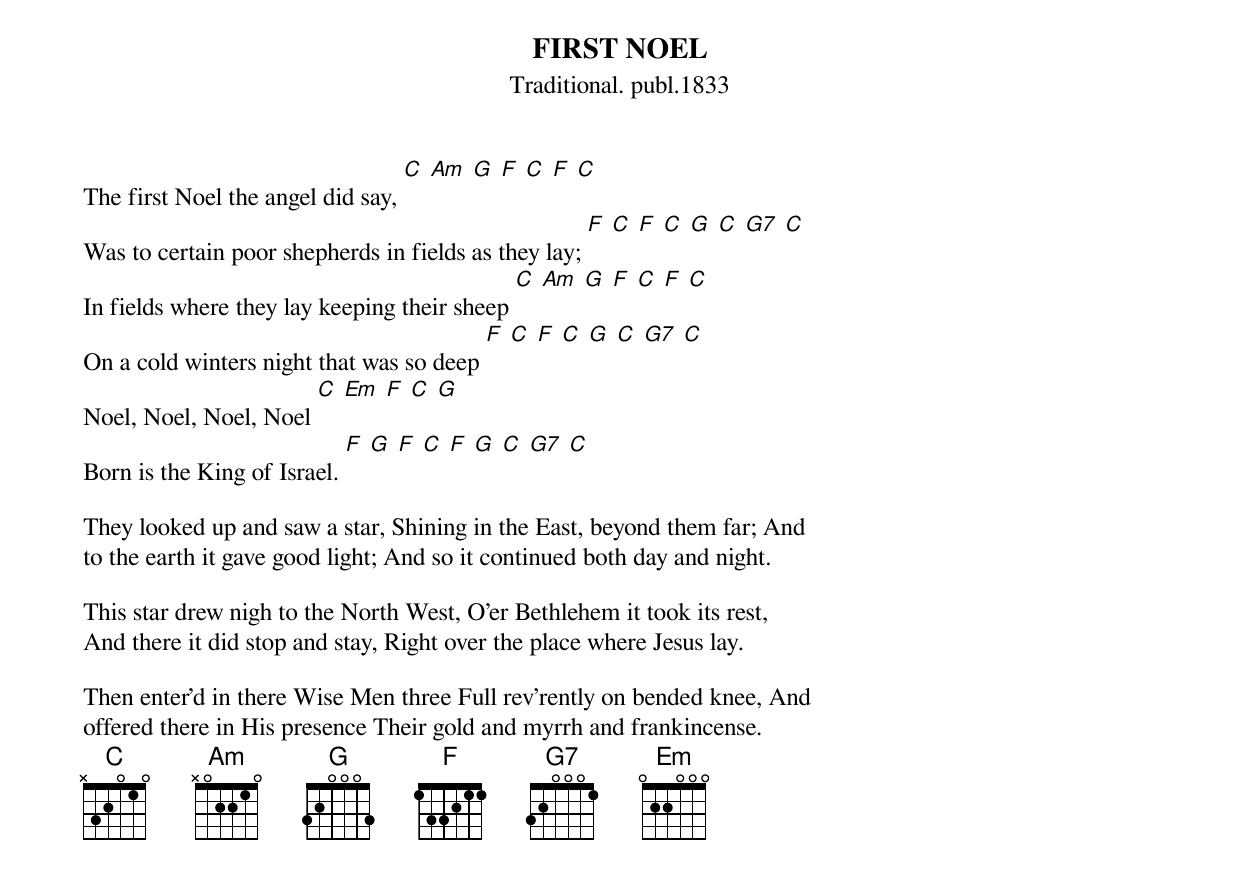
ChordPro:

{t:FIRST NOEL}
{st:Traditional. publ.1833}

The first Noel the angel did say, [C] [Am] [G] [F] [C] [F] [C]
Was to certain poor shepherds in fields as they lay; [F] [C] [F] [C] [G] [C] [G7] [C]
In fields where they lay keeping their sheep [C] [Am] [G] [F] [C] [F] [C]
On a cold winters night that was so deep [F] [C] [F] [C] [G] [C] [G7] [C]
Noel, Noel, Noel, Noel [C] [Em] [F] [C] [G]
Born is the King of Israel. [F] [G] [F] [C] [F] [G] [C] [G7] [C]

They looked up and saw a star, Shining in the East, beyond them far; And
to the earth it gave good light; And so it continued both day and night.

This star drew nigh to the North West, O'er Bethlehem it took its rest,
And there it did stop and stay, Right over the place where Jesus lay.

Then enter'd in there Wise Men three Full rev'rently on bended knee, And
offered there in His presence Their gold and myrrh and frankincense.
